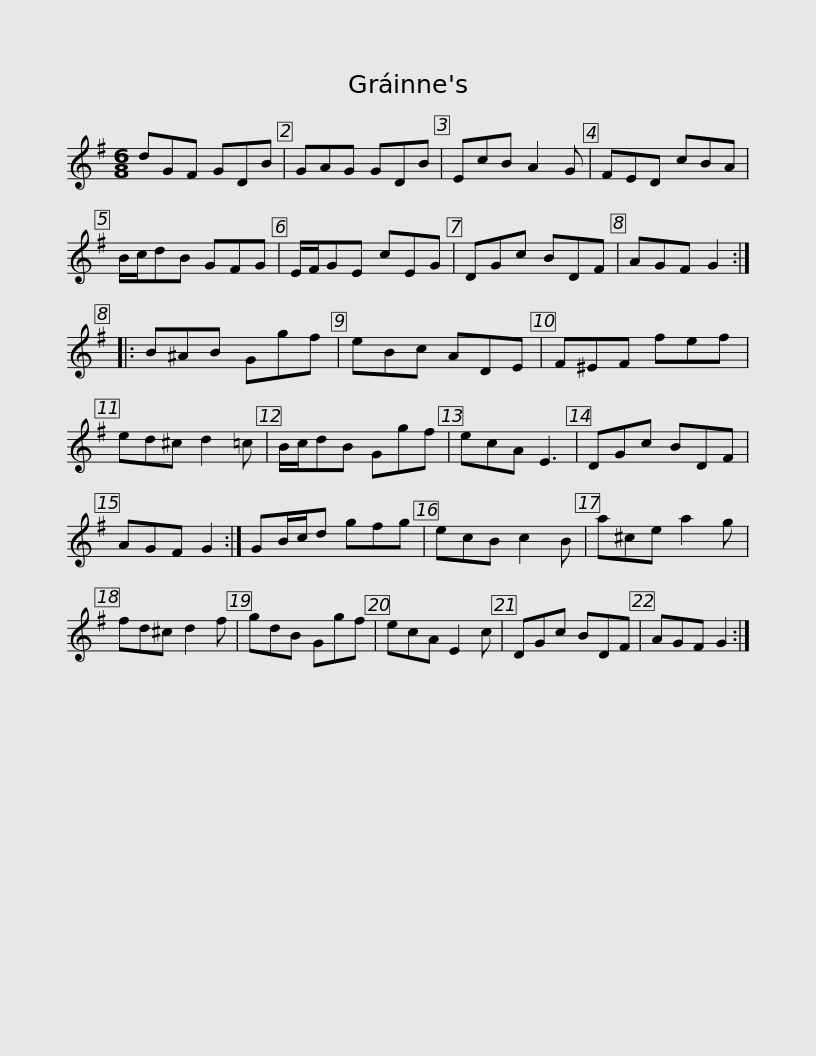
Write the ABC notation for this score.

X:1
L:1/8
M:6/8
I:linebreak $
K:G
V:1 treble
V:1
 dGF GDB | GAG GDB | EcB A2 G | FED cBA | B/c/dB GFG | %5
 E/F/GE cEG | DGc BDF |$ AGF G2 :: B^AB Ggf | eBc ADE | %10
 F^EF fef | ed^c d2 =c | B/c/dB Ggf | ecA E3 |$ DGc BDF | %15
 AGF G2 :| GB/c/d gfg | ecB c2 B | a^ce a2 g | fd^c d2 f | %20
 gdB Ggf | ecA E2 c |$ DGc BDF | AGF G2 :| %24
